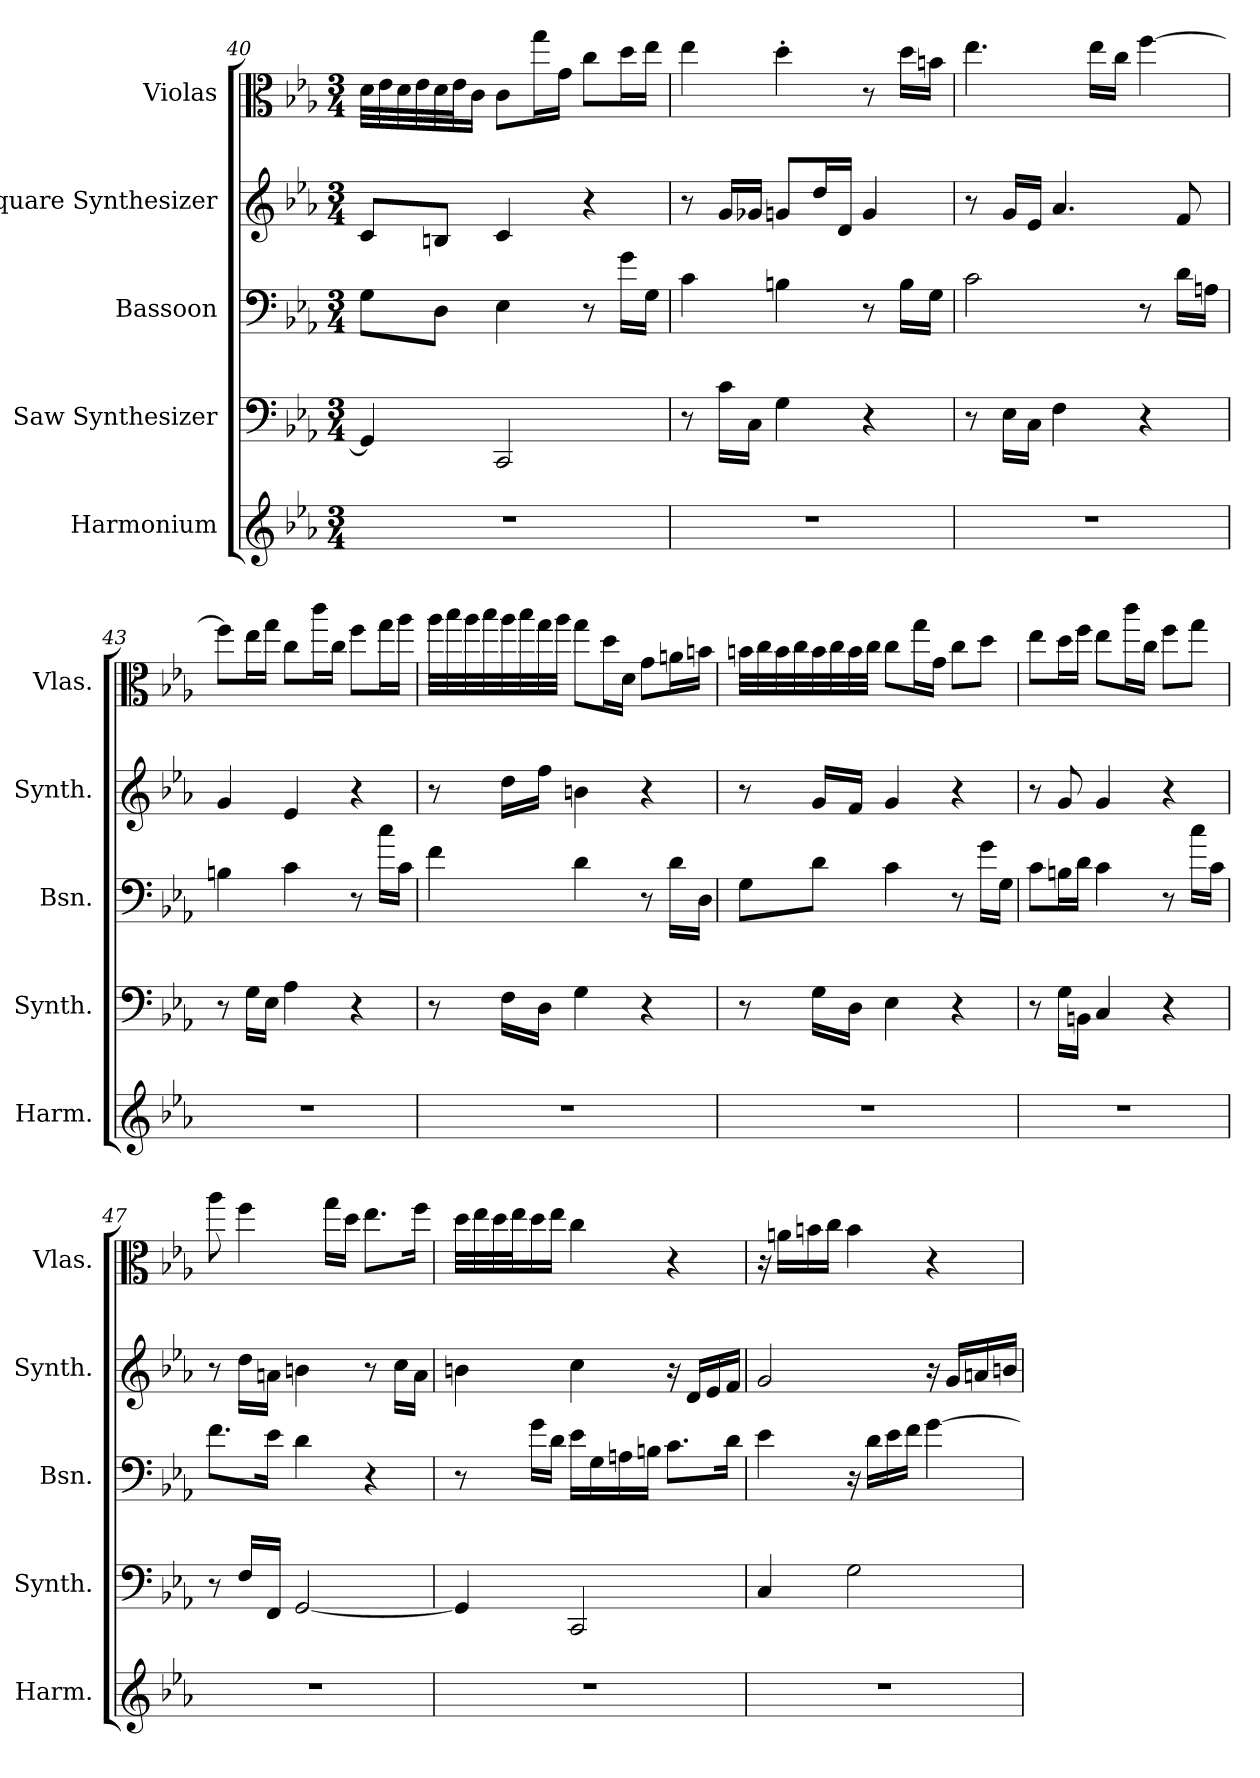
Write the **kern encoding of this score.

**kern	**kern	**kern	**kern	**kern
*part5	*part4	*part3	*part2	*part1
*staff5	*staff4	*staff3	*staff2	*staff1
*I"Harmonium	*I"Saw Synthesizer	*I"Bassoon	*I"Square Synthesizer	*I"Violas
*I'Harm.	*I'Synth.	*I'Bsn.	*I'Synth.	*I'Vlas.
*clefG2	*clefF4	*clefF4	*clefG2	*clefC3
*k[b-e-a-]	*k[b-e-a-]	*k[b-e-a-]	*k[b-e-a-]	*k[b-e-a-]
*M3/4	*M3/4	*M3/4	*M3/4	*M3/4
=40	=40	=40	=40	=40
2.r	4GG/]	8G\L	8c/L	32d\LLL
.	.	.	.	32e-\
.	.	.	.	32d\
.	.	.	.	32e-\
.	.	8D\J	8Bn/J	32d\
.	.	.	.	32e-\J
.	.	.	.	16c\JJ
.	2CC/	4E-\	4c/	8c\L
.	.	.	.	16gg\L
.	.	.	.	16g\JJ
.	.	8r	4r	8cc\L
.	.	16g\LL	.	16dd\L
.	.	16G\JJ	.	16ee-\JJ
=41	=41	=41	=41	=41
2.r	8r	4c\	8r	4ee-\
.	16c\LL	.	16g/LL	.
.	16C\JJ	.	16g-X/JJ	.
.	4G\	4Bn\	8gn/L	4dd'\
.	.	.	16dd/L	.
.	.	.	16d/JJ	.
.	4r	8r	4g/	8r
.	.	16B\LL	.	16dd\LL
.	.	16G\JJ	.	16bn\JJ
!!LO:LB:g=z
=42	=42	=42	=42	=42
2.r	8r	2c\	8r	4.ee-\
.	16E-\LL	.	16g/LL	.
.	16C\JJ	.	16e-/JJ	.
.	4F\	.	4.a-/	.
.	.	.	.	16ee-\LL
.	.	.	.	16cc\JJ
.	4r	8r	.	[4ff\
.	.	16d\LL	8f/	.
.	.	16An\JJ	.	.
=43	=43	=43	=43	=43
2.r	8r	4Bn\	4g/	8ff\L]
.	16G\LL	.	.	16ee-\L
.	16E-\JJ	.	.	16gg\JJ
.	4A-\	4c\	4e-/	8cc\L
.	.	.	.	16ccc\L
.	.	.	.	16cc\JJ
.	4r	8r	4r	8ff\L
.	.	16cc\LL	.	16gg\L
.	.	16c\JJ	.	16aa-\JJ
=44	=44	=44	=44	=44
2.r	8r	4f\	8r	32aa-\LLL
.	.	.	.	32bb-\
.	.	.	.	32aa-\
.	.	.	.	32bb-\
.	16F\LL	.	16dd\LL	32aa-\
.	.	.	.	32bb-\
.	16D\JJ	.	16ff\JJ	32gg\
.	.	.	.	32aa-\JJJ
.	4G\	4d\	4bn\	8gg\L
.	.	.	.	16dd\L
.	.	.	.	16d\JJ
.	4r	8r	4r	8g\L
.	.	16d\LL	.	16an\L
.	.	16D\JJ	.	16bn\JJ
!!LO:PB:g=z
=45	=45	=45	=45	=45
2.r	8r	8G\L	8r	32bn\LLL
.	.	.	.	32cc\
.	.	.	.	32b\
.	.	.	.	32cc\
.	16G\LL	8d\J	16g/LL	32b\
.	.	.	.	32cc\
.	16D\JJ	.	16f/JJ	32b\
.	.	.	.	32cc\JJJ
.	4E-\	4c\	4g/	8cc\L
.	.	.	.	16gg\L
.	.	.	.	16g\JJ
.	4r	8r	4r	8cc\L
.	.	16g\LL	.	8dd\J
.	.	16G\JJ	.	.
=46	=46	=46	=46	=46
2.r	8r	8c\L	8r	8ee-\L
.	16G\LL	16Bn\L	8g/	16dd\L
.	16BBn\JJ	16d\JJ	.	16ff\JJ
.	4C/	4c\	4g/	8ee-\L
.	.	.	.	16ccc\L
.	.	.	.	16cc\JJ
.	4r	8r	4r	8ff\L
.	.	16cc\LL	.	8gg\J
.	.	16c\JJ	.	.
!!LO:LB:g=z
=47	=47	=47	=47	=47
2.r	8r	8.f\L	8r	8aa-\
.	16F/LL	.	16dd\LL	4ff\
.	16FF/JJ	16e-\Jk	16an\JJ	.
.	[2GG/	4d\	4bn\	.
.	.	.	.	16gg\LL
.	.	.	.	16dd\JJ
.	.	4r	8r	8.ee-\L
.	.	.	16cc\LL	.
.	.	.	16a\JJ	16ff\Jk
=48	=48	=48	=48	=48
2.r	4GG/]	8r	4bn\	32dd\LLL
.	.	.	.	32ee-\
.	.	.	.	32dd\
.	.	.	.	32ee-\J
.	.	16g\LL	.	16dd\
.	.	16d\JJ	.	16ee-\JJ
.	2CC/	16e-\LL	4cc\	4cc\
.	.	16G\	.	.
.	.	16An\	.	.
.	.	16Bn\JJ	.	.
.	.	8.c\L	16r	4r
.	.	.	16d/LL	.
.	.	.	16e-/	.
.	.	16d\Jk	16f/JJ	.
!!LO:PB:g=z
=49	=49	=49	=49	=49
2.r	4C/	4e-\	2g/	16r
.	.	.	.	16an\LL
.	.	.	.	16bn\
.	.	.	.	16cc\JJ
.	2G\	16r	.	4b\
.	.	16d\LL	.	.
.	.	16e-\	.	.
.	.	16f\JJ	.	.
.	.	[4g\	16r	4r
.	.	.	16g/LL	.
.	.	.	16an/	.
.	.	.	16bn/JJ	.
=	=	=	=	=
*-	*-	*-	*-	*-
